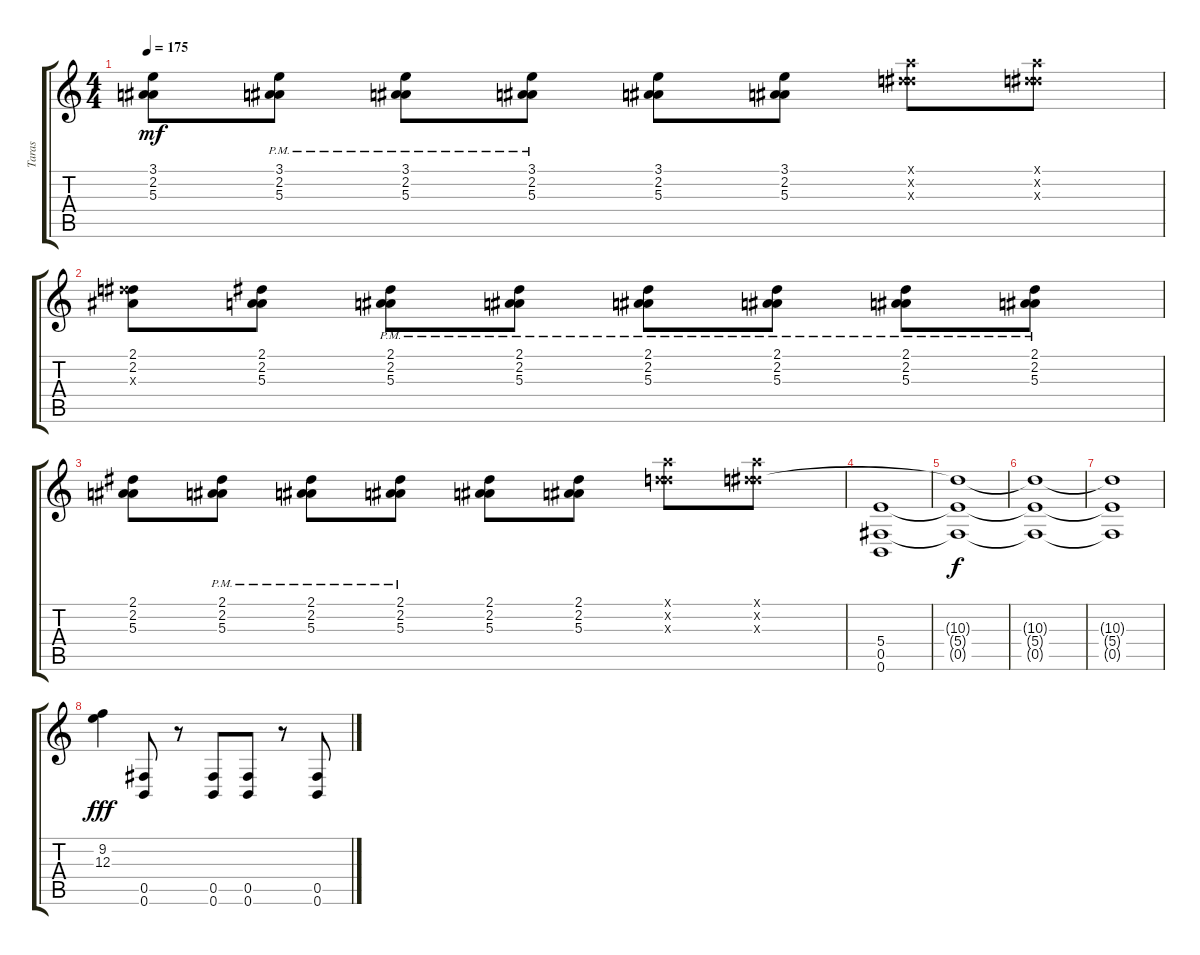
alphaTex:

\track ("Taras" "Taras") {instrument distortionguitar}
\staff {score tabs}
\tuning (Db4 Ab3 E3 B2 Gb2 B1) {hide}
\ts (4 4)
\tempo 175
\clef g2
\ks c
(3.1 2.2 5.3).8{dy mf} (3.1{pm} 2.2{pm} 5.3).8 (3.1{pm} 2.2{pm} 5.3{pm}).8 (3.1{pm} 2.2{pm} 5.3{pm}).8 (3.1 2.2 5.3).8 (3.1 2.2 5.3).8 (8.1{x} 7.2{x} 10.3{x}).8 (8.1{x} 7.2{x} 10.3{x}).8 |
(2.1 2.2 10.3{x}).8 (2.1 2.2 5.3).8 (2.1{pm} 2.2{pm} 5.3).8 (2.1{pm} 2.2{pm} 5.3{pm}).8 (2.1{pm} 2.2{pm} 5.3{pm}).8 (2.1{pm} 2.2{pm} 5.3{pm}).8 (2.1{pm} 2.2{pm} 5.3{pm}).8 (2.1{pm} 2.2{pm} 5.3{pm}).8 |
(2.1 2.2 5.3).8 (2.1{pm} 2.2{pm} 5.3).8 (2.1{pm} 2.2{pm} 5.3{pm}).8 (2.1{pm} 2.2{pm} 5.3{pm}).8 (2.1 2.2 5.3).8 (2.1 2.2 5.3).8 (8.1{x} 7.2{x} 10.3{x}).8 (8.1{x} 7.2{x} 10.3{x}).8 |
(5.4 0.5 0.6).1{volume 5 instrument electricguitarclean} |
(10.3{t} 5.4{t} 0.5{t}).1{dy f} |
(10.3{t} 5.4{t} 0.5{t}).1 |
(10.3{t} 5.4{t} 0.5{t}).1 |
(9.2 12.3).4{dy fff volume 16 instrument distortionguitar} (0.5 0.6).8 r.8 (0.5 0.6).8 (0.5 0.6).8 r.8 (0.5 0.6).8
